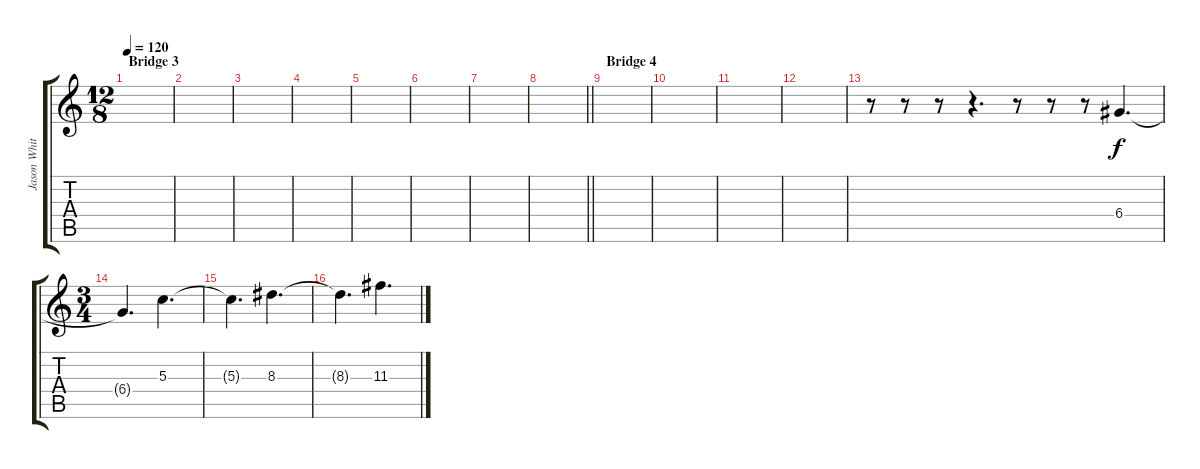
\track ("Jason White" "Jason Whit") {instrument distortionguitar}
\staff {score tabs}
\tuning (E4 B3 G3 D3 A2 E2) {hide}
\ts (12 8)
\section ("" "Bridge 3")
\tempo 120
\clef g2
\ks c
|
|
|
|
|
|
|
\barLineRight lightlight
|
\section ("" "Bridge 4")
|
|
|
|
r.8 r.8 r.8 r.4{d} r.8 r.8 r.8 6.4.4{d} |
\ts (3 4)
6.4{t}.4{d} 5.3.4{d} |
5.3{t}.4{d} 8.3.4{d} |
8.3{t}.4{d} 11.3.4{d}
